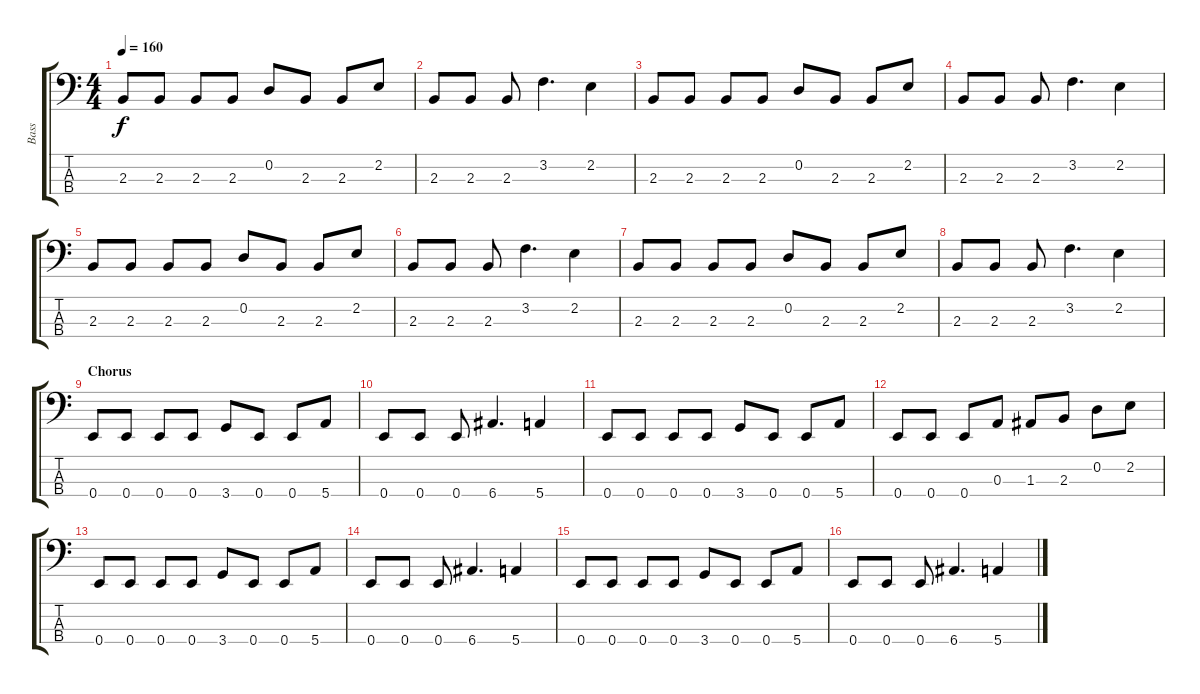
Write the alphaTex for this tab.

\track ("Bass" "Bass") {instrument electricbassfinger}
\staff {score tabs}
\tuning (G2 D2 A1 E1) {hide}
\ts (4 4)
\tempo 160
\clef f4
\ks c
2.3.8{dy f} 2.3.8 2.3.8 2.3.8 0.2.8 2.3.8 2.3.8 2.2.8 |
2.3.8 2.3.8 2.3.8 3.2.4{d} 2.2.4 |
2.3.8 2.3.8 2.3.8 2.3.8 0.2.8 2.3.8 2.3.8 2.2.8 |
2.3.8 2.3.8 2.3.8 3.2.4{d} 2.2.4 |
2.3.8 2.3.8 2.3.8 2.3.8 0.2.8 2.3.8 2.3.8 2.2.8 |
2.3.8 2.3.8 2.3.8 3.2.4{d} 2.2.4 |
2.3.8 2.3.8 2.3.8 2.3.8 0.2.8 2.3.8 2.3.8 2.2.8 |
2.3.8 2.3.8 2.3.8 3.2.4{d} 2.2.4 |
\section ("" "Chorus")
0.4.8 0.4.8 0.4.8 0.4.8 3.4.8 0.4.8 0.4.8 5.4.8 |
0.4.8 0.4.8 0.4.8 6.4.4{d} 5.4.4 |
0.4.8 0.4.8 0.4.8 0.4.8 3.4.8 0.4.8 0.4.8 5.4.8 |
0.4.8 0.4.8 0.4.8 0.3.8 1.3.8 2.3.8 0.2.8 2.2.8 |
0.4.8 0.4.8 0.4.8 0.4.8 3.4.8 0.4.8 0.4.8 5.4.8 |
0.4.8 0.4.8 0.4.8 6.4.4{d} 5.4.4 |
0.4.8 0.4.8 0.4.8 0.4.8 3.4.8 0.4.8 0.4.8 5.4.8 |
0.4.8 0.4.8 0.4.8 6.4.4{d} 5.4.4
